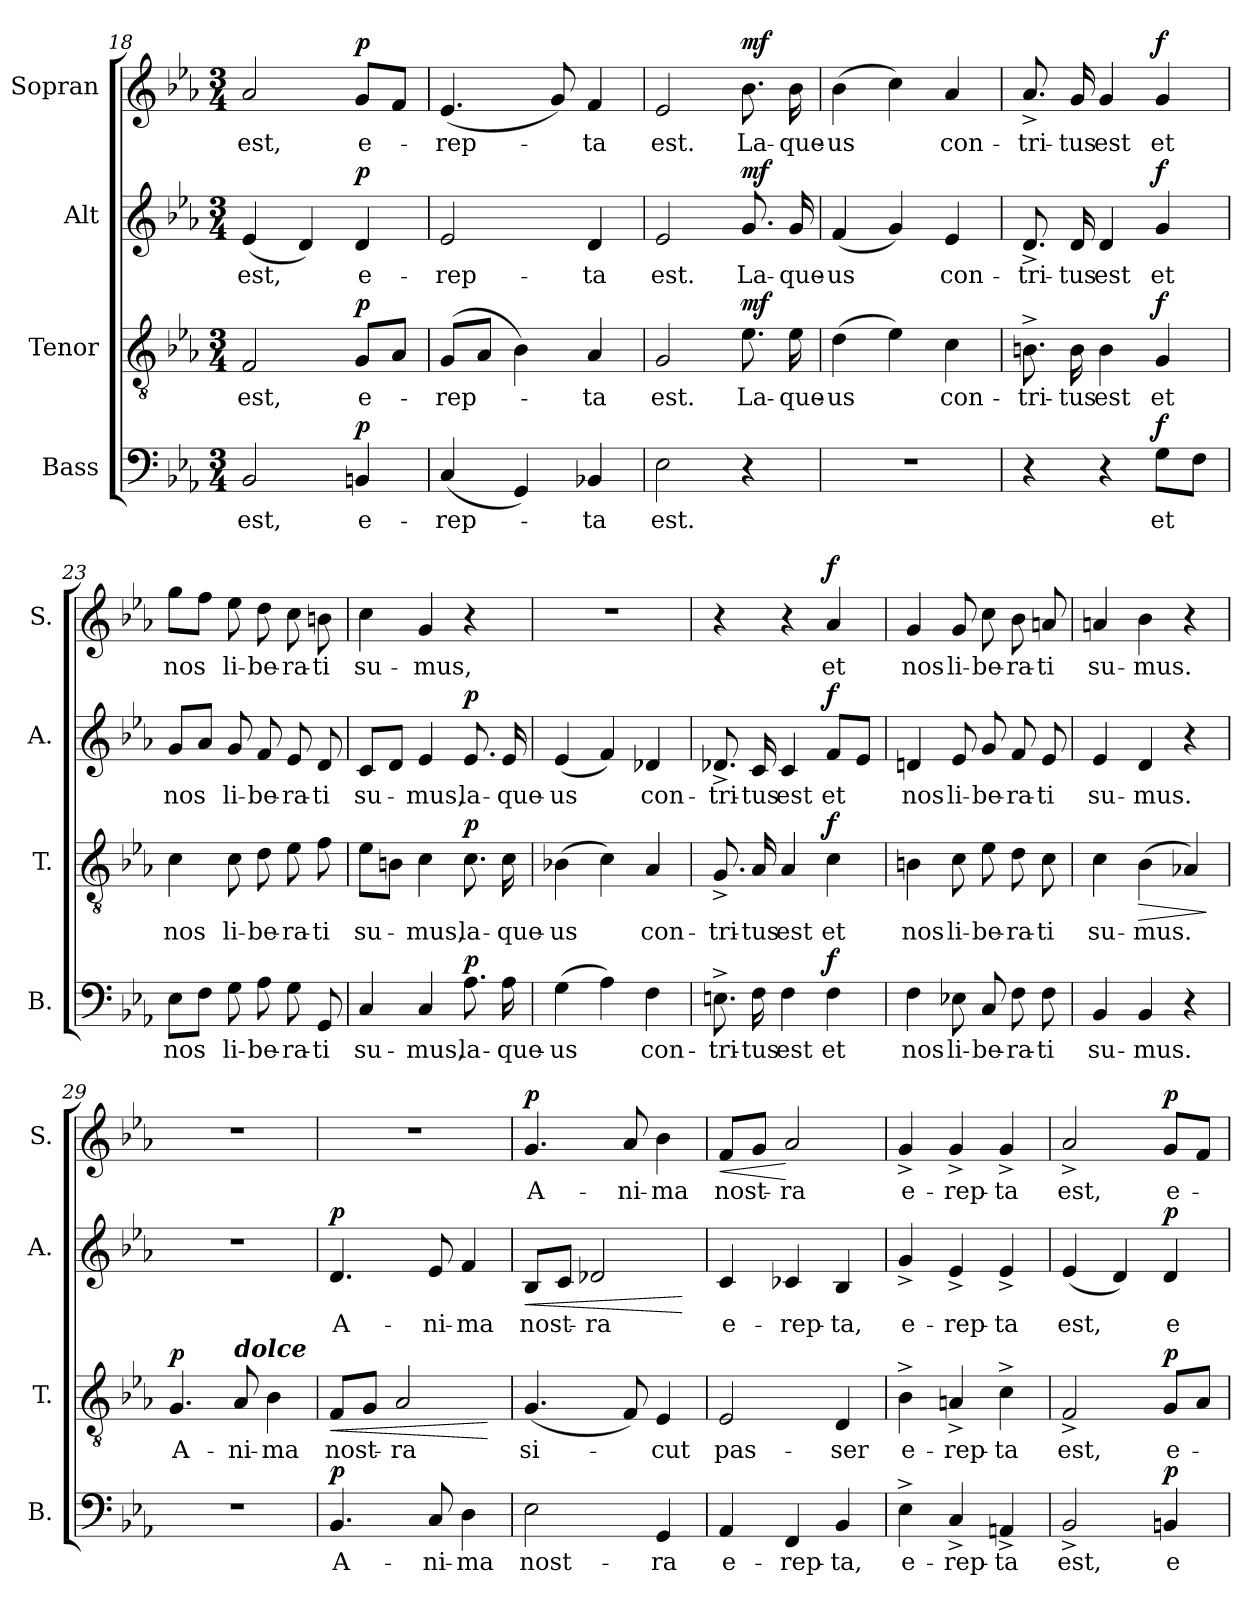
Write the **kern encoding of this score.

**kern	**text	**dynam	**kern	**text	**dynam	**kern	**text	**dynam	**kern	**text	**dynam
*part4	*part4	*part4	*part3	*part3	*part3	*part2	*part2	*part2	*part1	*part1	*part1
*staff4	*staff4	*staff4	*staff3	*staff3	*staff3	*staff2	*staff2	*staff2	*staff1	*staff1	*staff1
*I"Bass	*	*	*I"Tenor	*	*	*I"Alt	*	*	*I"Sopran	*	*
*I'B.	*	*	*I'T.	*	*	*I'A.	*	*	*I'S.	*	*
!!LO:PB:g=z
*clefF4	*	*	*clefGv2	*	*	*clefG2	*	*	*clefG2	*	*
*k[b-e-a-]	*	*	*k[b-e-a-]	*	*	*k[b-e-a-]	*	*	*k[b-e-a-]	*	*
*E-:	*	*	*E-:	*	*	*E-:	*	*	*E-:	*	*
*M3/4	*	*	*M3/4	*	*	*M3/4	*	*	*M3/4	*	*
=18	=18	=18	=18	=18	=18	=18	=18	=18	=18	=18	=18
!	!LO:LY:b	!	!	!LO:LY:b	!	!	!LO:LY:b	!	!	!LO:LY:b	!
2BB-/	est,	.	2F/	est,	.	(<4e-/	est,	.	2a-/	est,	.
.	.	.	.	.	.	4d/)	.	.	.	.	.
!	!LO:LY:b	!LO:DY:a	!	!LO:LY:b	!LO:DY:a	!	!LO:LY:b	!LO:DY:a	!	!LO:LY:b	!LO:DY:a
4BBn/	e-	p	8G/L	e-	p	4d/	e-	p	8g/L	e-	p
.	.	.	8A-/J	.	.	.	.	.	8f/J	.	.
=19	=19	=19	=19	=19	=19	=19	=19	=19	=19	=19	=19
!	!LO:LY:b	!	!	!LO:LY:b	!	!	!LO:LY:b	!	!	!LO:LY:b	!
(<4C/	-rep-	.	(>8G/L	-rep-	.	2e-/	-rep-	.	(<4.e-/	-rep-	.
.	.	.	8A-/J	.	.	.	.	.	.	.	.
4GG/)	.	.	4B-\)	.	.	.	.	.	.	.	.
.	.	.	.	.	.	.	.	.	8g/)	.	.
!	!LO:LY:b	!	!	!LO:LY:b	!	!	!LO:LY:b	!	!	!LO:LY:b	!
4BB-X/	-ta	.	4A-/	-ta	.	4d/	-ta	.	4f/	-ta	.
=20	=20	=20	=20	=20	=20	=20	=20	=20	=20	=20	=20
!	!LO:LY:b	!	!	!LO:LY:b	!	!	!LO:LY:b	!	!	!LO:LY:b	!
2E-\	est.	.	2G/	est.	.	2e-/	est.	.	2e-/	est.	.
!	!	!	!	!LO:LY:b	!LO:DY:a	!	!LO:LY:b	!LO:DY:a	!	!LO:LY:b	!LO:DY:a
4r	.	.	8.e-\	La-	mf	8.g/	La-	mf	8.b-\	La-	mf
!	!	!	!	!LO:LY:b	!	!	!LO:LY:b	!	!	!LO:LY:b	!
.	.	.	16e-\	-que-	.	16g/	-que-	.	16b-\	-que-	.
=21	=21	=21	=21	=21	=21	=21	=21	=21	=21	=21	=21
!	!	!	!	!LO:LY:b	!	!	!LO:LY:b	!	!	!LO:LY:b	!
2.r	.	.	(>4d\	-us	.	(<4f/	-us	.	(>4b-\	-us	.
.	.	.	4e-\)	.	.	4g/)	.	.	4cc\)	.	.
!	!	!	!	!LO:LY:b	!	!	!LO:LY:b	!	!	!LO:LY:b	!
.	.	.	4c\	con-	.	4e-/	con-	.	4a-/	con-	.
=22	=22	=22	=22	=22	=22	=22	=22	=22	=22	=22	=22
!	!	!	!	!LO:LY:b	!	!	!LO:LY:b	!	!	!LO:LY:b	!
4r	.	.	8.Bn^>\	-tri-	.	8.d^</	-tri-	.	8.a-^</	-tri-	.
!	!	!	!	!LO:LY:b	!	!	!LO:LY:b	!	!	!LO:LY:b	!
.	.	.	16B\	-tus	.	16d/	-tus	.	16g/	-tus	.
!	!	!	!	!LO:LY:b	!	!	!LO:LY:b	!	!	!LO:LY:b	!
4r	.	.	4B\	est	.	4d/	est	.	4g/	est	.
!	!LO:LY:b	!LO:DY:a	!	!LO:LY:b	!LO:DY:a	!	!LO:LY:b	!LO:DY:a	!	!LO:LY:b	!LO:DY:a
8G\L	et	f	4G/	et	f	4g/	et	f	4g/	et	f
8F\J	.	.	.	.	.	.	.	.	.	.	.
=23	=23	=23	=23	=23	=23	=23	=23	=23	=23	=23	=23
!	!LO:LY:b	!	!	!LO:LY:b	!	!	!LO:LY:b	!	!	!LO:LY:b	!
8E-\L	nos	.	4c\	nos	.	8g/L	nos	.	8gg\L	nos	.
8F\J	.	.	.	.	.	8a-/J	.	.	8ff\J	.	.
!	!LO:LY:b	!	!	!LO:LY:b	!	!	!LO:LY:b	!	!	!LO:LY:b	!
8G\	li-	.	8c\	li-	.	8g/	li-	.	8ee-\	li-	.
!	!LO:LY:b	!	!	!LO:LY:b	!	!	!LO:LY:b	!	!	!LO:LY:b	!
8A-\	-be-	.	8d\	-be-	.	8f/	-be-	.	8dd\	-be-	.
!	!LO:LY:b	!	!	!LO:LY:b	!	!	!LO:LY:b	!	!	!LO:LY:b	!
8G\	-ra-	.	8e-\	-ra-	.	8e-/	-ra-	.	8cc\	-ra-	.
!	!LO:LY:b	!	!	!LO:LY:b	!	!	!LO:LY:b	!	!	!LO:LY:b	!
8GG/	-ti	.	8f\	-ti	.	8d/	-ti	.	8bn\	-ti	.
!!LO:LB:g=z
=24	=24	=24	=24	=24	=24	=24	=24	=24	=24	=24	=24
!	!LO:LY:b	!	!	!LO:LY:b	!	!	!LO:LY:b	!	!	!LO:LY:b	!
4C/	su-	.	8e-\L	su-	.	8c/L	su-	.	4cc\	su-	.
.	.	.	8Bn\J	.	.	8d/J	.	.	.	.	.
!	!LO:LY:b	!	!	!LO:LY:b	!	!	!LO:LY:b	!	!	!LO:LY:b	!
4C/	-mus,	.	4c\	-mus,	.	4e-/	-mus,	.	4g/	-mus,	.
!	!LO:LY:b	!LO:DY:a	!	!LO:LY:b	!LO:DY:a	!	!LO:LY:b	!LO:DY:a	!	!	!
8.A-\	la-	p	8.c\	la-	p	8.e-/	la-	p	4r	.	.
!	!LO:LY:b	!	!	!LO:LY:b	!	!	!LO:LY:b	!	!	!	!
16A-\	-que-	.	16c\	-que-	.	16e-/	-que-	.	.	.	.
=25	=25	=25	=25	=25	=25	=25	=25	=25	=25	=25	=25
!	!LO:LY:b	!	!	!LO:LY:b	!	!	!LO:LY:b	!	!	!	!
(>4G\	-us	.	(>4B-X\	-us	.	(<4e-/	-us	.	2.r	.	.
4A-\)	.	.	4c\)	.	.	4f/)	.	.	.	.	.
!	!LO:LY:b	!	!	!LO:LY:b	!	!	!LO:LY:b	!	!	!	!
4F\	con-	.	4A-/	con-	.	4d-X/	con-	.	.	.	.
=26	=26	=26	=26	=26	=26	=26	=26	=26	=26	=26	=26
!	!LO:LY:b	!	!	!LO:LY:b	!	!	!LO:LY:b	!	!	!	!
8.En^>\	-tri-	.	8.G^</	-tri-	.	8.d-X^</	-tri-	.	4r	.	.
!	!LO:LY:b	!	!	!LO:LY:b	!	!	!LO:LY:b	!	!	!	!
16F\	-tus	.	16A-/	-tus	.	16c/	-tus	.	.	.	.
!	!LO:LY:b	!	!	!LO:LY:b	!	!	!LO:LY:b	!	!	!	!
4F\	est	.	4A-/	est	.	4c/	est	.	4r	.	.
!	!LO:LY:b	!LO:DY:a	!	!LO:LY:b	!LO:DY:a	!	!LO:LY:b	!LO:DY:a	!	!LO:LY:b	!LO:DY:a
4F\	et	f	4c\	et	f	8f/L	et	f	4a-/	et	f
.	.	.	.	.	.	8e-/J	.	.	.	.	.
=27	=27	=27	=27	=27	=27	=27	=27	=27	=27	=27	=27
!	!LO:LY:b	!	!	!LO:LY:b	!	!	!LO:LY:b	!	!	!LO:LY:b	!
4F\	nos	.	4Bn\	nos	.	4dn/	nos	.	4g/	nos	.
!	!LO:LY:b	!	!	!LO:LY:b	!	!	!LO:LY:b	!	!	!LO:LY:b	!
8E-X\	li-	.	8c\	li-	.	8e-/	li-	.	8g/	li-	.
!	!LO:LY:b	!	!	!LO:LY:b	!	!	!LO:LY:b	!	!	!LO:LY:b	!
8C/	-be-	.	8e-\	-be-	.	8g/	-be-	.	8cc\	-be-	.
!	!LO:LY:b	!	!	!LO:LY:b	!	!	!LO:LY:b	!	!	!LO:LY:b	!
8F\	-ra-	.	8d\	-ra-	.	8f/	-ra-	.	8b-\	-ra-	.
!	!LO:LY:b	!	!	!LO:LY:b	!	!	!LO:LY:b	!	!	!LO:LY:b	!
8F\	-ti	.	8c\	-ti	.	8e-/	-ti	.	8an/	-ti	.
=28	=28	=28	=28	=28	=28	=28	=28	=28	=28	=28	=28
!	!LO:LY:b	!	!	!LO:LY:b	!	!	!LO:LY:b	!	!	!LO:LY:b	!
4BB-/	su-	.	4c\	su-	.	4e-/	su-	.	4an/	su-	.
!	!LO:LY:b	!	!	!LO:LY:b	!LO:HP:b	!	!LO:LY:b	!	!	!LO:LY:b	!
4BB-/	-mus.	.	(>4B-\	-mus.	>	4d/	-mus.	.	4b-\	-mus.	.
4r	.	.	4A-X/)	.	.	4r	.	.	4r	.	.
.	.	.	.	.	]	.	.	.	.	.	.
!!LO:LB:g=z
=29	=29	=29	=29	=29	=29	=29	=29	=29	=29	=29	=29
!	!	!	!	!LO:LY:b	!LO:DY:a	!	!	!	!	!	!
2.r	.	.	4.G/	A-	p	2.r	.	.	2.r	.	.
!	!	!	!LO:TX:a:Bi:t=dolce	!	!	!	!	!	!	!	!
!	!	!	!	!LO:LY:b	!	!	!	!	!	!	!
.	.	.	8A-/	-ni-	.	.	.	.	.	.	.
!	!	!	!	!LO:LY:b	!	!	!	!	!	!	!
.	.	.	4B-\	-ma	.	.	.	.	.	.	.
=30	=30	=30	=30	=30	=30	=30	=30	=30	=30	=30	=30
!	!LO:LY:b	!LO:DY:a	!	!LO:LY:b	!LO:HP:b	!	!LO:LY:b	!LO:DY:a	!	!	!
4.BB-/	A-	p	8F/L	nost-	<	4.d/	A-	p	2.r	.	.
.	.	.	8G/J	.	.	.	.	.	.	.	.
!	!	!	!	!LO:LY:b	!	!	!	!	!	!	!
.	.	.	2A-/	-ra	.	.	.	.	.	.	.
!	!LO:LY:b	!	!	!	!	!	!LO:LY:b	!	!	!	!
8C/	-ni-	.	.	.	.	8e-/	-ni-	.	.	.	.
!	!LO:LY:b	!	!	!	!	!	!LO:LY:b	!	!	!	!
4D\	-ma	.	.	.	.	4f/	-ma	.	.	.	.
.	.	.	.	.	[	.	.	.	.	.	.
=31	=31	=31	=31	=31	=31	=31	=31	=31	=31	=31	=31
!	!LO:LY:b	!	!	!LO:LY:b	!	!	!LO:LY:b	!LO:HP:b	!	!LO:LY:b	!LO:DY:a
2E-\	nost-	.	(<4.G/	si-	.	8B-/L	nost-	<	4.g/	A-	p
.	.	.	.	.	.	8c/J	.	.	.	.	.
!	!	!	!	!	!	!	!LO:LY:b	!	!	!	!
.	.	.	.	.	.	2d-X/	-ra	.	.	.	.
!	!	!	!	!	!	!	!	!	!	!LO:LY:b	!
.	.	.	8F/)	.	.	.	.	.	8a-/	-ni-	.
!	!LO:LY:b	!	!	!LO:LY:b	!	!	!	!	!	!LO:LY:b	!
4GG/	-ra	.	4E-/	-cut	.	.	.	.	4b-\	-ma	.
.	.	.	.	.	.	.	.	[	.	.	.
=32	=32	=32	=32	=32	=32	=32	=32	=32	=32	=32	=32
!	!LO:LY:b	!	!	!LO:LY:b	!	!	!LO:LY:b	!	!	!LO:LY:b	!LO:HP:b
4AA-/	e-	.	2E-/	pas-	.	4c/	e-	.	8f/L	nost-	<
.	.	.	.	.	.	.	.	.	8g/J	.	.
!	!LO:LY:b	!	!	!	!	!	!LO:LY:b	!	!	!LO:LY:b	!
4FF/	-rep-	.	.	.	.	4c-X/	-rep-	.	2a-/	-ra	[
!	!LO:LY:b	!	!	!LO:LY:b	!	!	!LO:LY:b	!	!	!	!
4BB-/	-ta,	.	4D/	-ser	.	4B-/	-ta,	.	.	.	.
=33	=33	=33	=33	=33	=33	=33	=33	=33	=33	=33	=33
!	!LO:LY:b	!	!	!LO:LY:b	!	!	!LO:LY:b	!	!	!LO:LY:b	!
4E-^>\	e-	.	4B-^>\	e-	.	4g^</	e-	.	4g^</	e-	.
!	!LO:LY:b	!	!	!LO:LY:b	!	!	!LO:LY:b	!	!	!LO:LY:b	!
4C^>/	-rep-	.	4An^>/	-rep-	.	4e-^</	-rep-	.	4g^</	-rep-	.
!	!LO:LY:b	!	!	!LO:LY:b	!	!	!LO:LY:b	!	!	!LO:LY:b	!
4AAn^>/	-ta	.	4c^>\	-ta	.	4e-^</	-ta	.	4g^</	-ta	.
=34	=34	=34	=34	=34	=34	=34	=34	=34	=34	=34	=34
!	!LO:LY:b	!	!	!LO:LY:b	!	!	!LO:LY:b	!	!	!LO:LY:b	!
2BB-^>/	est,	.	2F^>/	est,	.	(<4e-/	est,	.	2a-^</	est,	.
.	.	.	.	.	.	4d/)	.	.	.	.	.
!	!LO:LY:b	!LO:DY:a	!	!LO:LY:b	!LO:DY:a	!	!LO:LY:b	!LO:DY:a	!	!LO:LY:b	!LO:DY:a
4BBn/	e-	p	8G/L	e-	p	4d/	e-	p	8g/L	e-	p
.	.	.	8A-/J	.	.	.	.	.	8f/J	.	.
=	=	=	=	=	=	=	=	=	=	=	=
*-	*-	*-	*-	*-	*-	*-	*-	*-	*-	*-	*-
